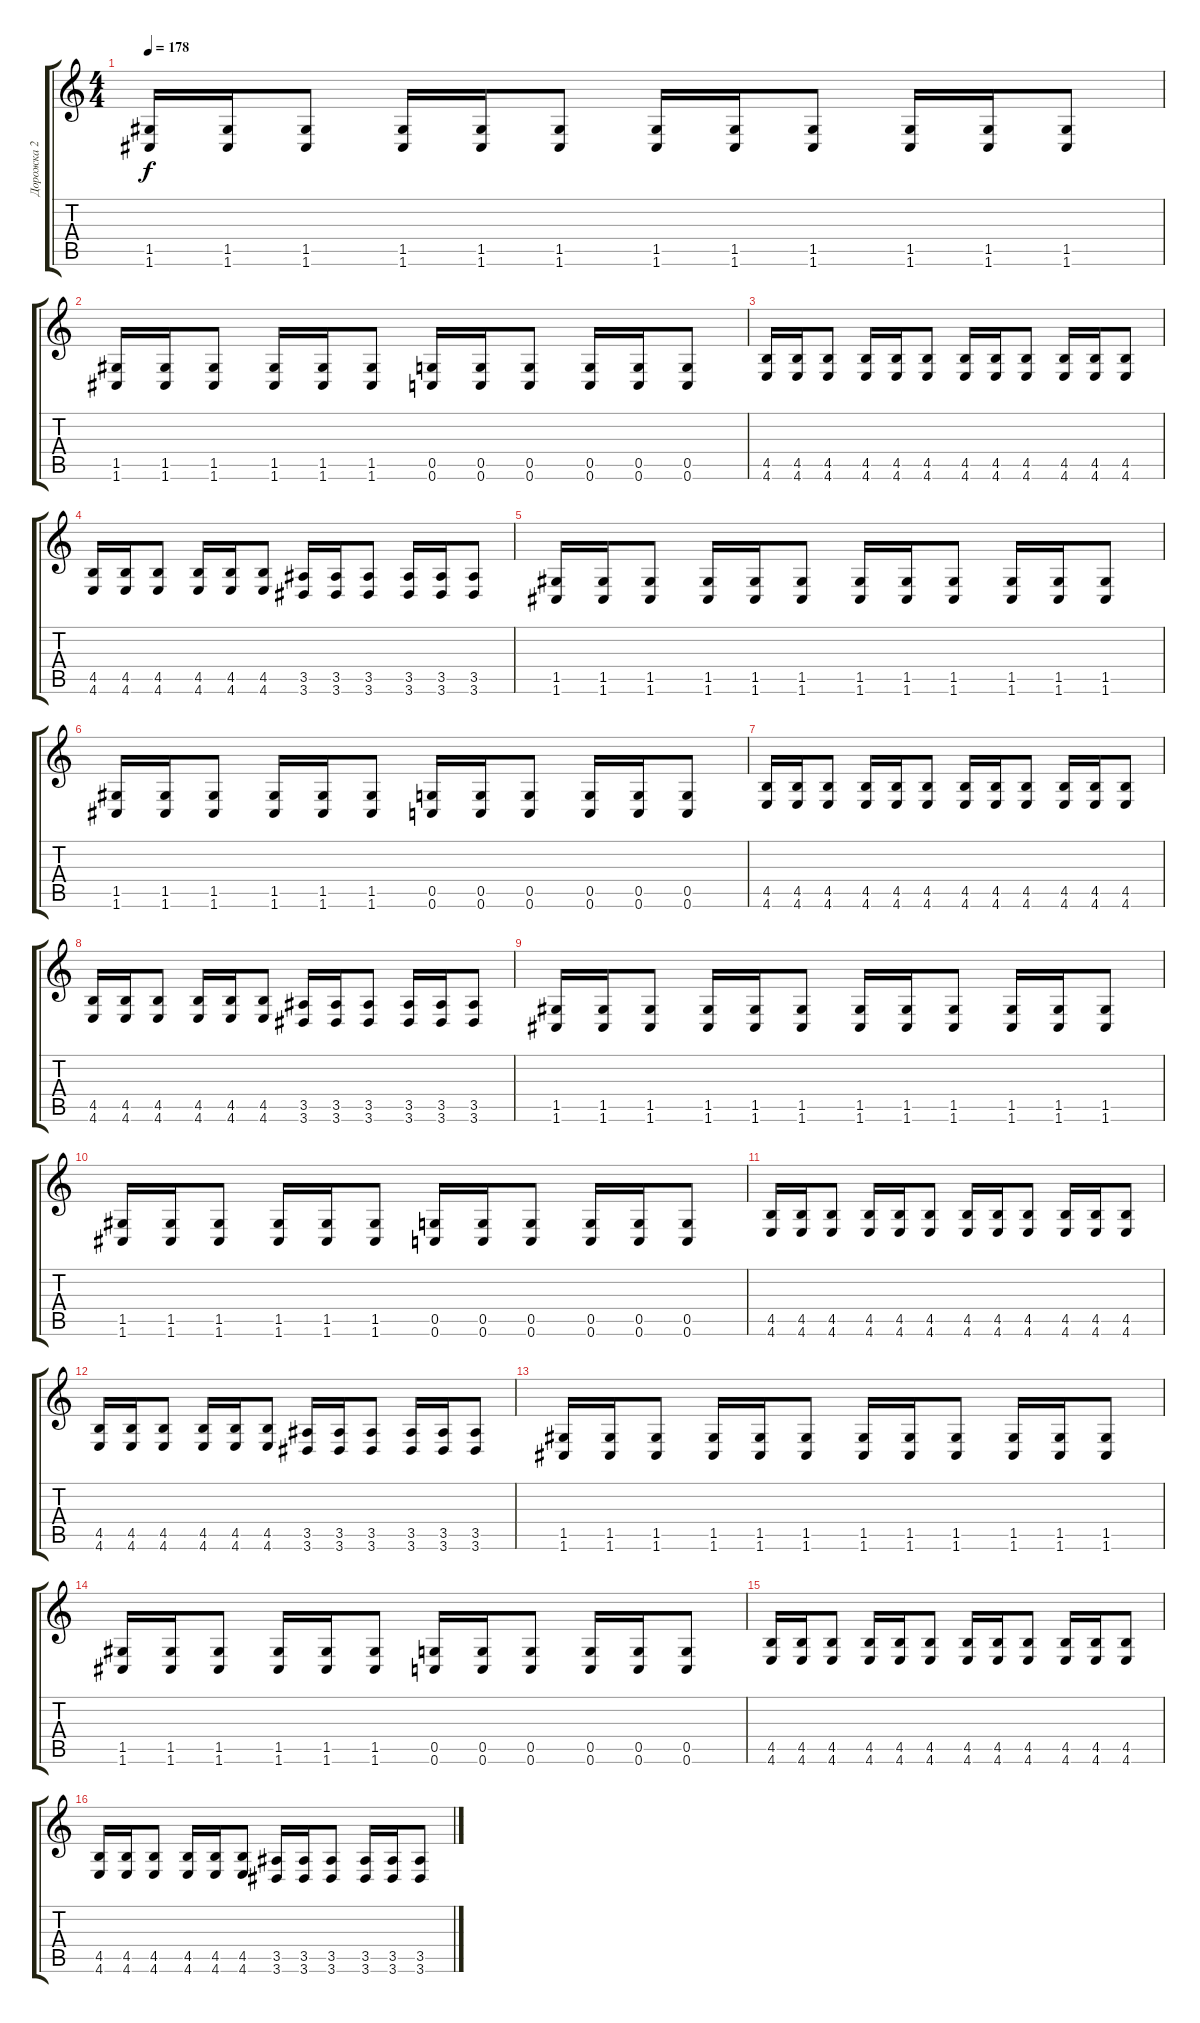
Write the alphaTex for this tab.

\track ("Дорожка 2" "Дорожка 2") {instrument distortionguitar}
\staff {score tabs}
\tuning (D4 A3 F3 C3 G2 C2) {hide}
\ts (4 4)
\tempo 178
\clef g2
\ks c
(1.5 1.6).16{dy f} (1.5 1.6).16 (1.5 1.6).8 (1.5 1.6).16 (1.5 1.6).16 (1.5 1.6).8 (1.5 1.6).16 (1.5 1.6).16 (1.5 1.6).8 (1.5 1.6).16 (1.5 1.6).16 (1.5 1.6).8 |
(1.5 1.6).16 (1.5 1.6).16 (1.5 1.6).8 (1.5 1.6).16 (1.5 1.6).16 (1.5 1.6).8 (0.5 0.6).16 (0.5 0.6).16 (0.5 0.6).8 (0.5 0.6).16 (0.5 0.6).16 (0.5 0.6).8 |
(4.5 4.6).16{volume 12} (4.5 4.6).16 (4.5 4.6).8 (4.5 4.6).16 (4.5 4.6).16 (4.5 4.6).8 (4.5 4.6).16 (4.5 4.6).16 (4.5 4.6).8 (4.5 4.6).16 (4.5 4.6).16 (4.5 4.6).8 |
(4.5 4.6).16 (4.5 4.6).16 (4.5 4.6).8 (4.5 4.6).16 (4.5 4.6).16 (4.5 4.6).8 (3.5 3.6).16 (3.5 3.6).16 (3.5 3.6).8 (3.5 3.6).16 (3.5 3.6).16 (3.5 3.6).8 |
(1.5 1.6).16 (1.5 1.6).16 (1.5 1.6).8 (1.5 1.6).16 (1.5 1.6).16 (1.5 1.6).8 (1.5 1.6).16 (1.5 1.6).16 (1.5 1.6).8 (1.5 1.6).16 (1.5 1.6).16 (1.5 1.6).8 |
(1.5 1.6).16 (1.5 1.6).16 (1.5 1.6).8 (1.5 1.6).16 (1.5 1.6).16 (1.5 1.6).8 (0.5 0.6).16 (0.5 0.6).16 (0.5 0.6).8 (0.5 0.6).16 (0.5 0.6).16 (0.5 0.6).8 |
(4.5 4.6).16{volume 10} (4.5 4.6).16 (4.5 4.6).8 (4.5 4.6).16 (4.5 4.6).16 (4.5 4.6).8 (4.5 4.6).16 (4.5 4.6).16 (4.5 4.6).8 (4.5 4.6).16 (4.5 4.6).16 (4.5 4.6).8 |
(4.5 4.6).16 (4.5 4.6).16 (4.5 4.6).8 (4.5 4.6).16 (4.5 4.6).16 (4.5 4.6).8 (3.5 3.6).16 (3.5 3.6).16 (3.5 3.6).8 (3.5 3.6).16 (3.5 3.6).16 (3.5 3.6).8 |
(1.5 1.6).16 (1.5 1.6).16 (1.5 1.6).8 (1.5 1.6).16 (1.5 1.6).16 (1.5 1.6).8 (1.5 1.6).16 (1.5 1.6).16 (1.5 1.6).8 (1.5 1.6).16 (1.5 1.6).16 (1.5 1.6).8 |
(1.5 1.6).16 (1.5 1.6).16 (1.5 1.6).8 (1.5 1.6).16 (1.5 1.6).16 (1.5 1.6).8 (0.5 0.6).16 (0.5 0.6).16 (0.5 0.6).8 (0.5 0.6).16 (0.5 0.6).16 (0.5 0.6).8 |
(4.5 4.6).16{volume 8} (4.5 4.6).16 (4.5 4.6).8 (4.5 4.6).16 (4.5 4.6).16 (4.5 4.6).8 (4.5 4.6).16 (4.5 4.6).16 (4.5 4.6).8 (4.5 4.6).16 (4.5 4.6).16 (4.5 4.6).8 |
(4.5 4.6).16 (4.5 4.6).16 (4.5 4.6).8 (4.5 4.6).16 (4.5 4.6).16 (4.5 4.6).8 (3.5 3.6).16 (3.5 3.6).16 (3.5 3.6).8 (3.5 3.6).16 (3.5 3.6).16 (3.5 3.6).8 |
(1.5 1.6).16 (1.5 1.6).16 (1.5 1.6).8 (1.5 1.6).16 (1.5 1.6).16 (1.5 1.6).8 (1.5 1.6).16 (1.5 1.6).16 (1.5 1.6).8 (1.5 1.6).16 (1.5 1.6).16 (1.5 1.6).8 |
(1.5 1.6).16 (1.5 1.6).16 (1.5 1.6).8 (1.5 1.6).16 (1.5 1.6).16 (1.5 1.6).8 (0.5 0.6).16 (0.5 0.6).16 (0.5 0.6).8 (0.5 0.6).16 (0.5 0.6).16 (0.5 0.6).8 |
(4.5 4.6).16{volume 6} (4.5 4.6).16 (4.5 4.6).8 (4.5 4.6).16 (4.5 4.6).16 (4.5 4.6).8 (4.5 4.6).16 (4.5 4.6).16 (4.5 4.6).8 (4.5 4.6).16 (4.5 4.6).16 (4.5 4.6).8 |
(4.5 4.6).16 (4.5 4.6).16 (4.5 4.6).8 (4.5 4.6).16 (4.5 4.6).16 (4.5 4.6).8 (3.5 3.6).16 (3.5 3.6).16 (3.5 3.6).8 (3.5 3.6).16 (3.5 3.6).16 (3.5 3.6).8
